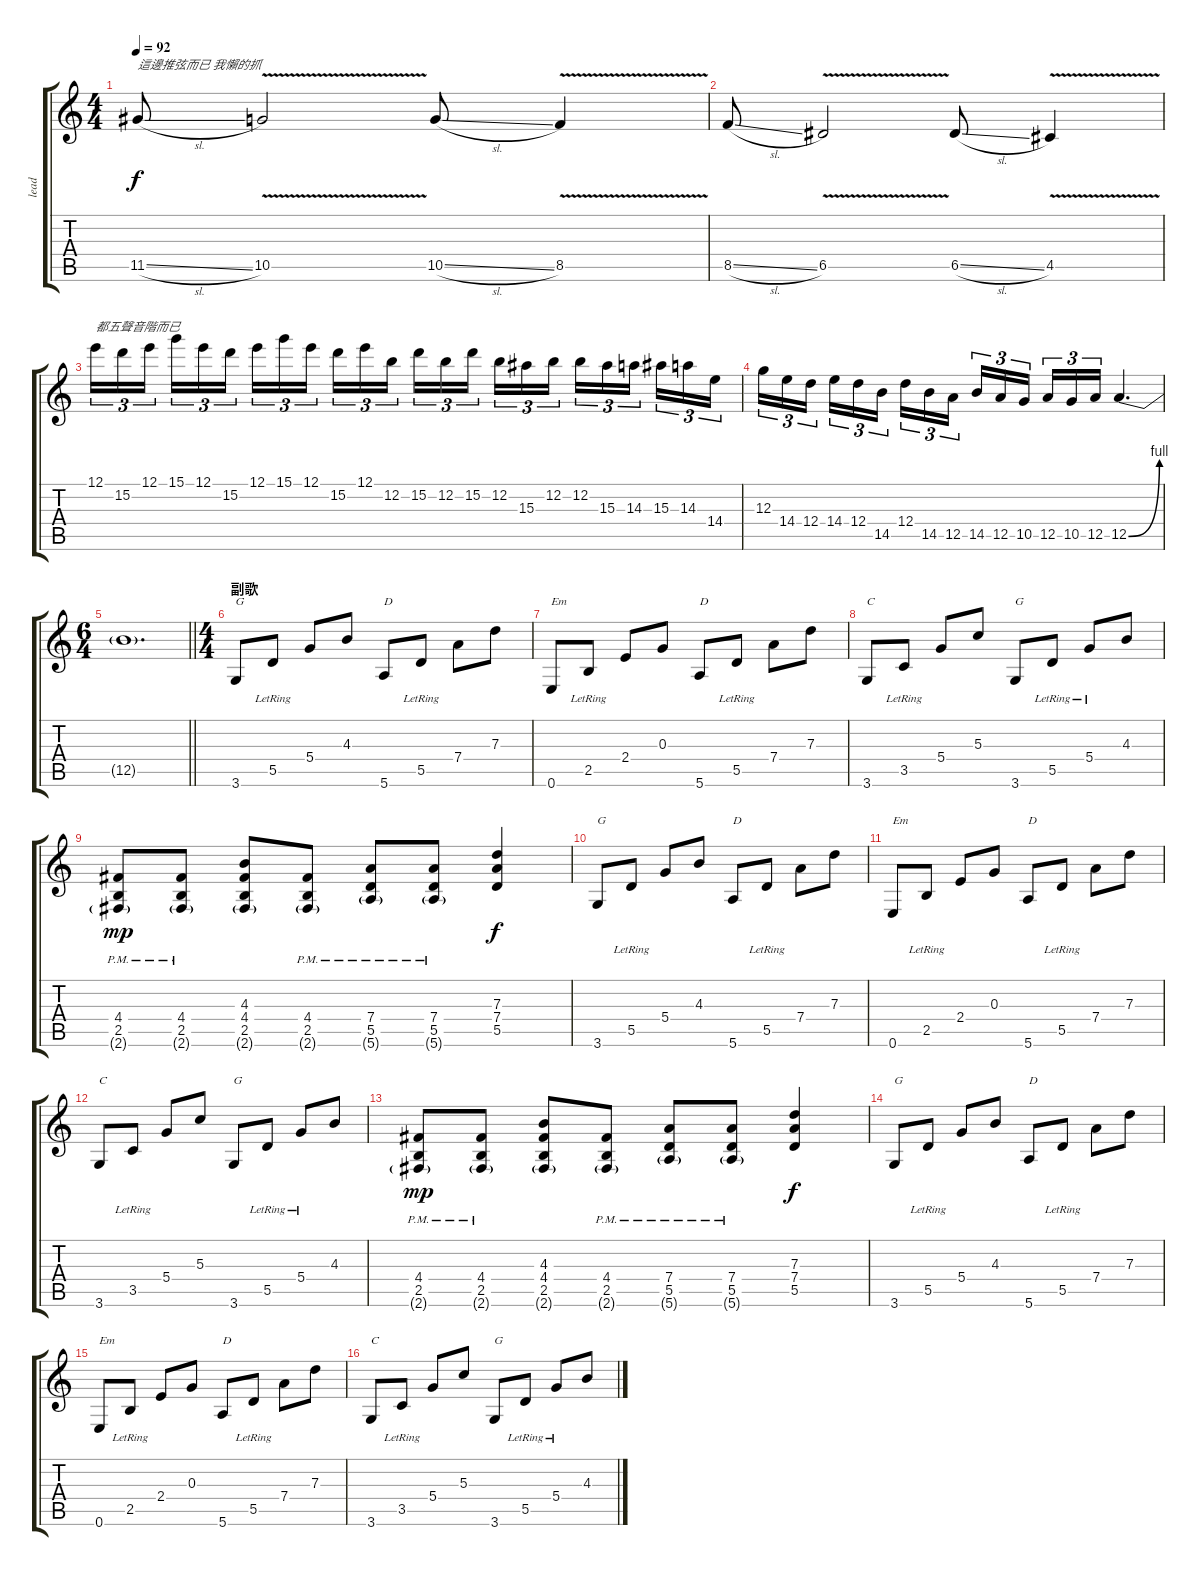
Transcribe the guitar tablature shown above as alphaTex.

\track ("lead" "lead") {instrument distortionguitar}
\staff {score tabs}
\tuning (E4 B3 G3 D3 A2 E2) {hide}
\ts (4 4)
\tempo 92
\clef g2
\ks c
11.5{sl}.8{txt "這邊推弦而已 我懶的抓" dy f} 10.5{v}.2 10.5{sl}.8 8.5{v}.4 |
8.5{sl}.8 6.5{v}.2 6.5{sl}.8 4.5{v}.4 |
12.1.16{tu (3 2) txt "都五聲音階而已"} 15.2.16{tu (3 2)} 12.1.16{tu (3 2) beam splitsecondary} 15.1.16{tu (3 2)} 12.1.16{tu (3 2)} 15.2.16{tu (3 2)} 12.1.16{tu (3 2)} 15.1.16{tu (3 2)} 12.1.16{tu (3 2) beam splitsecondary} 15.2.16{tu (3 2)} 12.1.16{tu (3 2)} 12.2.16{tu (3 2)} 15.2.16{tu (3 2)} 12.2.16{tu (3 2)} 15.2.16{tu (3 2) beam splitsecondary} 12.2.16{tu (3 2)} 15.3.16{tu (3 2)} 12.2.16{tu (3 2)} 12.2.16{tu (3 2)} 15.3.16{tu (3 2)} 14.3.16{tu (3 2) beam splitsecondary} 15.3.16{tu (3 2)} 14.3.16{tu (3 2)} 14.4.16{tu (3 2)} |
12.3.16{tu (3 2)} 14.4.16{tu (3 2)} 12.4.16{tu (3 2) beam splitsecondary} 14.4.16{tu (3 2)} 12.4.16{tu (3 2)} 14.5.16{tu (3 2)} 12.4.16{tu (3 2)} 14.5.16{tu (3 2)} 12.5.16{tu (3 2) beam splitsecondary} 14.5.16{tu (3 2)} 12.5.16{tu (3 2)} 10.5.16{tu (3 2)} 12.5.16{tu (3 2)} 10.5.16{tu (3 2)} 12.5.16{tu (3 2)} 12.5{be (bend 0 0 60 4)}.4{d} |
\ts (6 4)
\barLineRight lightlight
12.5{t}.1{d} |
\ts (4 4)
\section ("" "副歌")
3.6.8{txt "G"} 5.5{lr}.8 5.4.8 4.3.8 5.6.8{txt "D"} 5.5{lr}.8 7.4.8 7.3.8 |
0.6.8{txt "Em"} 2.5{lr}.8 2.4.8 0.3.8 5.6.8{txt "D"} 5.5{lr}.8 7.4.8 7.3.8 |
3.6.8{txt "C"} 3.5{lr}.8 5.4.8 5.3.8 3.6.8{txt "G"} 5.5{lr}.8 5.4{lr}.8 4.3.8 |
(4.4{pm} 2.5{pm} 2.6{g pm}).8{dy mp} (4.4{pm} 2.5{pm} 2.6{g pm}).8 (4.3 4.4 2.5 2.6{g}).8 (4.4{pm} 2.5{pm} 2.6{g pm}).8 (7.4{pm} 5.5{pm} 5.6{g pm}).8 (7.4{pm} 5.5{pm} 5.6{g pm}).8 (7.3 7.4 5.5).4{dy f} |
3.6.8{txt "G"} 5.5{lr}.8 5.4.8 4.3.8 5.6.8{txt "D"} 5.5{lr}.8 7.4.8 7.3.8 |
0.6.8{txt "Em"} 2.5{lr}.8 2.4.8 0.3.8 5.6.8{txt "D"} 5.5{lr}.8 7.4.8 7.3.8 |
3.6.8{txt "C"} 3.5{lr}.8 5.4.8 5.3.8 3.6.8{txt "G"} 5.5{lr}.8 5.4{lr}.8 4.3.8 |
(4.4{pm} 2.5{pm} 2.6{g pm}).8{dy mp} (4.4{pm} 2.5{pm} 2.6{g pm}).8 (4.3 4.4 2.5 2.6{g}).8 (4.4{pm} 2.5{pm} 2.6{g pm}).8 (7.4{pm} 5.5{pm} 5.6{g pm}).8 (7.4{pm} 5.5{pm} 5.6{g pm}).8 (7.3 7.4 5.5).4{dy f} |
3.6.8{txt "G"} 5.5{lr}.8 5.4.8 4.3.8 5.6.8{txt "D"} 5.5{lr}.8 7.4.8 7.3.8 |
0.6.8{txt "Em"} 2.5{lr}.8 2.4.8 0.3.8 5.6.8{txt "D"} 5.5{lr}.8 7.4.8 7.3.8 |
3.6.8{txt "C"} 3.5{lr}.8 5.4.8 5.3.8 3.6.8{txt "G"} 5.5{lr}.8 5.4{lr}.8 4.3.8
